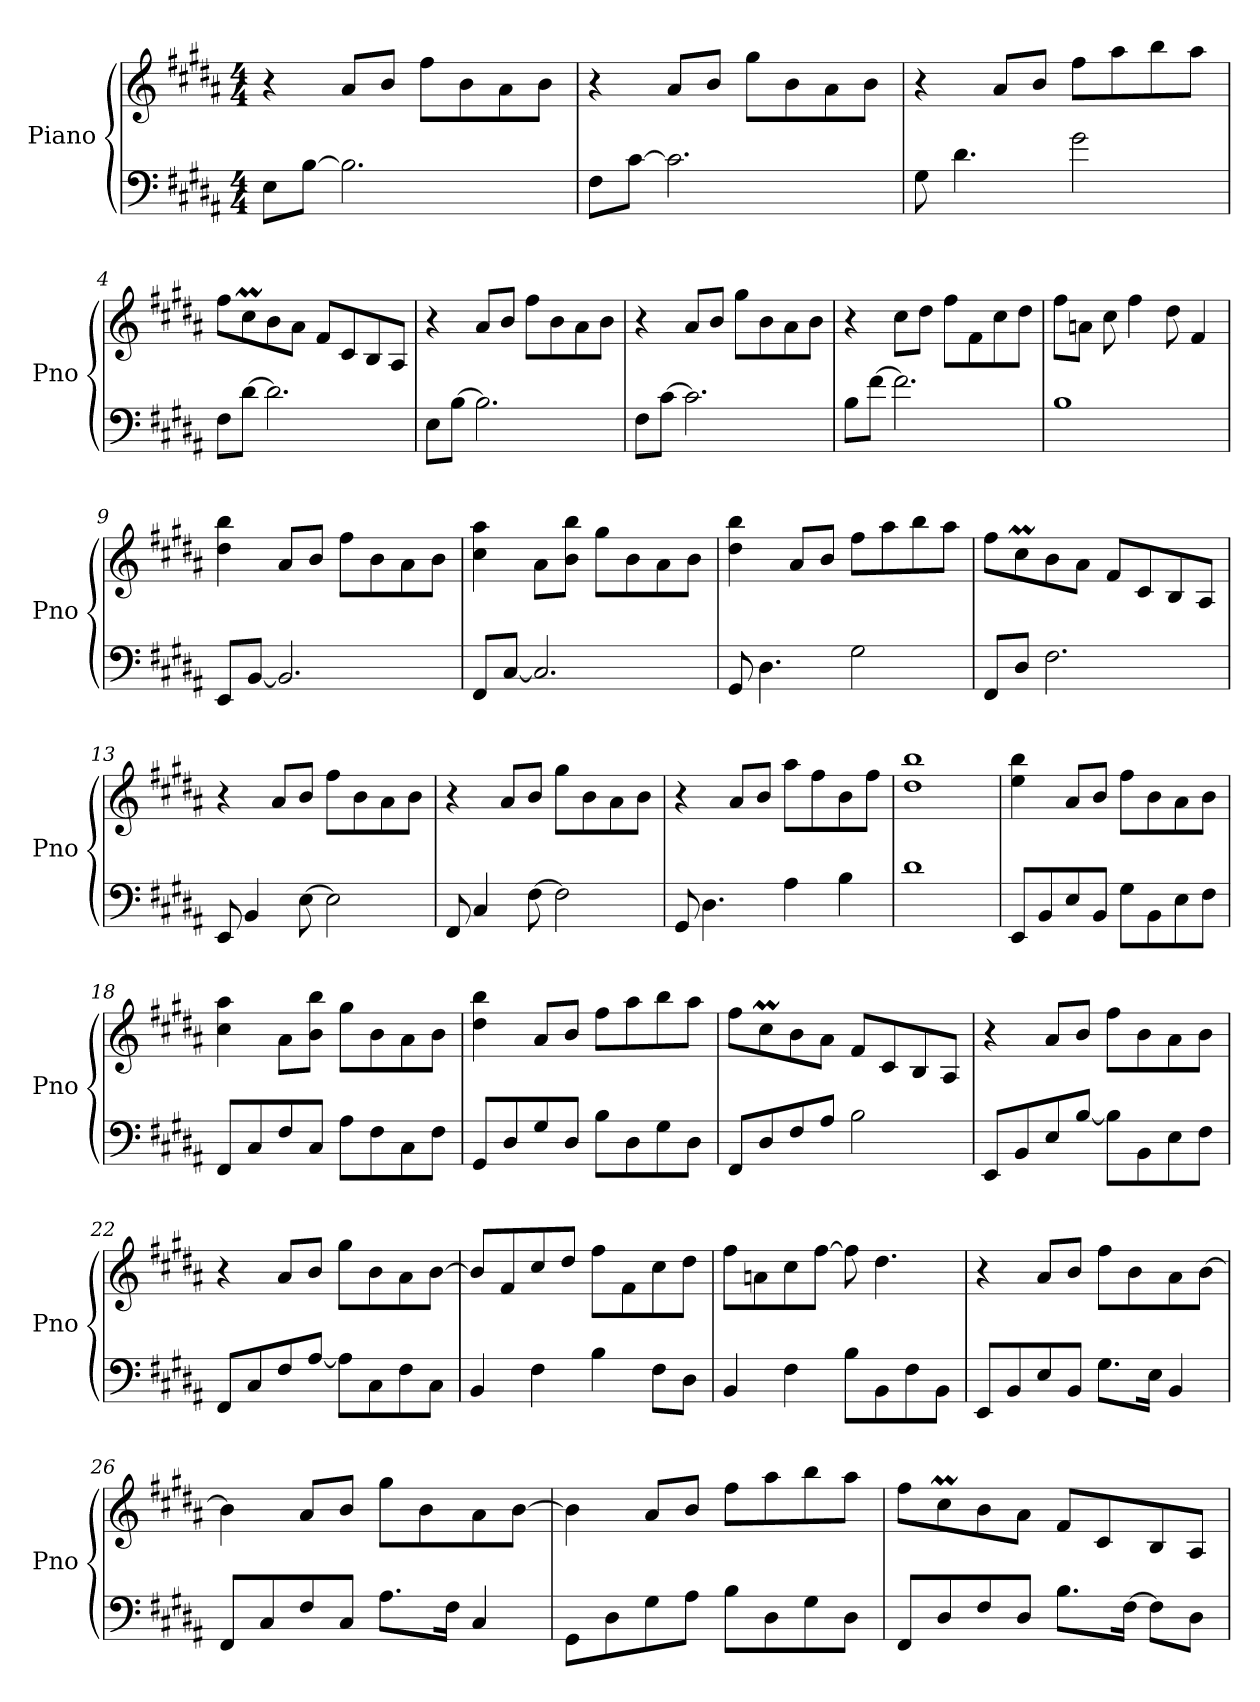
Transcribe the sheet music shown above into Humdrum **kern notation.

**kern	**kern
*part1	*part1
*staff2	*staff1
*I"Piano	*
*I'Pno	*
*clefF4	*clefG2
*k[f#c#g#d#a#]	*k[f#c#g#d#a#]
*M4/4	*M4/4
*MM136	*MM136
=1	=1
8E\L	4r
[8B\J	.
2.B\]	8a#/L
.	8b/J
.	8ff#\L
.	8b\
.	8a#\
.	8b\J
=2	=2
8F#\L	4r
[8c#\J	.
2.c#\]	8a#/L
.	8b/J
.	8gg#\L
.	8b\
.	8a#\
.	8b\J
=3	=3
8G#\	4r
4.d#\	.
.	8a#/L
.	8b/J
2g#\	8ff#\L
.	8aa#\
.	8bb\
.	8aa#\J
=4	=4
8F#\L	8ff#\L
[8d#\J	8cc#M\
2.d#\]	8b\
.	8a#\J
.	8f#/L
.	8c#/
.	8B/
.	8A#/J
=5	=5
8E\L	4r
[8B\J	.
2.B\]	8a#/L
.	8b/J
.	8ff#\L
.	8b\
.	8a#\
.	8b\J
=6	=6
8F#\L	4r
[8c#\J	.
2.c#\]	8a#/L
.	8b/J
.	8gg#\L
.	8b\
.	8a#\
.	8b\J
=7	=7
8B\L	4r
[8f#\J	.
2.f#\]	8cc#\L
.	8dd#\J
.	8ff#\L
.	8f#\
.	8cc#\
.	8dd#\J
=8	=8
1B	8ff#\L
.	8an\J
.	8cc#\
.	4ff#\
.	8dd#\
.	4f#/
=9	=9
8EE/L	4dd#\ 4bb\
[8BB/J	.
2.BB/]	8a#/L
.	8b/J
.	8ff#\L
.	8b\
.	8a#\
.	8b\J
=10	=10
8FF#/L	4cc#\ 4aa#\
[8C#/J	.
2.C#/]	8a#\L
.	8b\ 8bb\J
.	8gg#\L
.	8b\
.	8a#\
.	8b\J
=11	=11
8GG#/	4dd#\ 4bb\
4.D#\	.
.	8a#/L
.	8b/J
2G#\	8ff#\L
.	8aa#\
.	8bb\
.	8aa#\J
=12	=12
8FF#/L	8ff#\L
8D#/J	8cc#M\
2.F#\	8b\
.	8a#\J
.	8f#/L
.	8c#/
.	8B/
.	8A#/J
=13	=13
8EE/	4r
4BB/	.
.	8a#/L
[8E\	8b/J
2E\]	8ff#\L
.	8b\
.	8a#\
.	8b\J
=14	=14
8FF#/	4r
4C#/	.
.	8a#/L
[8F#\	8b/J
2F#\]	8gg#\L
.	8b\
.	8a#\
.	8b\J
=15	=15
8GG#/	4r
4.D#\	.
.	8a#/L
.	8b/J
4A#\	8aa#\L
.	8ff#\
4B\	8b\
.	8ff#\J
=16	=16
1d#	1dd# 1bb
=17	=17
8EE/L	4ee\ 4bb\
8BB/	.
8E/	8a#/L
8BB/J	8b/J
8G#\L	8ff#\L
8BB\	8b\
8E\	8a#\
8F#\J	8b\J
=18	=18
8FF#/L	4cc#\ 4aa#\
8C#/	.
8F#/	8a#\L
8C#/J	8b\ 8bb\J
8A#\L	8gg#\L
8F#\	8b\
8C#\	8a#\
8F#\J	8b\J
=19	=19
8GG#/L	4dd#\ 4bb\
8D#/	.
8G#/	8a#/L
8D#/J	8b/J
8B\L	8ff#\L
8D#\	8aa#\
8G#\	8bb\
8D#\J	8aa#\J
=20	=20
8FF#/L	8ff#\L
8D#/	8cc#M\
8F#/	8b\
8A#/J	8a#\J
2B\	8f#/L
.	8c#/
.	8B/
.	8A#/J
=21	=21
8EE/L	4r
8BB/	.
8E/	8a#/L
[8B/J	8b/J
8B\L]	8ff#\L
8BB\	8b\
8E\	8a#\
8F#\J	8b\J
=22	=22
8FF#/L	4r
8C#/	.
8F#/	8a#/L
[8A#/J	8b/J
8A#\L]	8gg#\L
8C#\	8b\
8F#\	8a#\
8C#\J	[8b\J
=23	=23
4BB/	8b/L]
.	8f#/
4F#\	8cc#/
.	8dd#/J
4B\	8ff#\L
.	8f#\
8F#\L	8cc#\
8D#\J	8dd#\J
=24	=24
4BB/	8ff#\L
.	8an\
4F#\	8cc#\
.	[8ff#\J
8B\L	8ff#\]
8BB\	4.dd#\
8F#\	.
8BB\J	.
=25	=25
8EE/L	4r
8BB/	.
8E/	8a#/L
8BB/J	8b/J
8.G#\L	8ff#\L
.	8b\
16E\Jk	.
4BB/	8a#\
.	[8b\J
=26	=26
8FF#/L	4b\]
8C#/	.
8F#/	8a#/L
8C#/J	8b/J
8.A#\L	8gg#\L
.	8b\
16F#\Jk	.
4C#/	8a#\
.	[8b\J
=27	=27
8GG#\L	4b\]
8D#\	.
8G#\	8a#/L
8A#\J	8b/J
8B\L	8ff#\L
8D#\	8aa#\
8G#\	8bb\
8D#\J	8aa#\J
=28	=28
8FF#/L	8ff#\L
8D#/	8cc#M\
8F#/	8b\
8D#/J	8a#\J
8.B\L	8f#/L
.	8c#/
[16F#\Jk	.
8F#\L]	8B/
8D#\J	8A#/J
=	=
*-	*-
